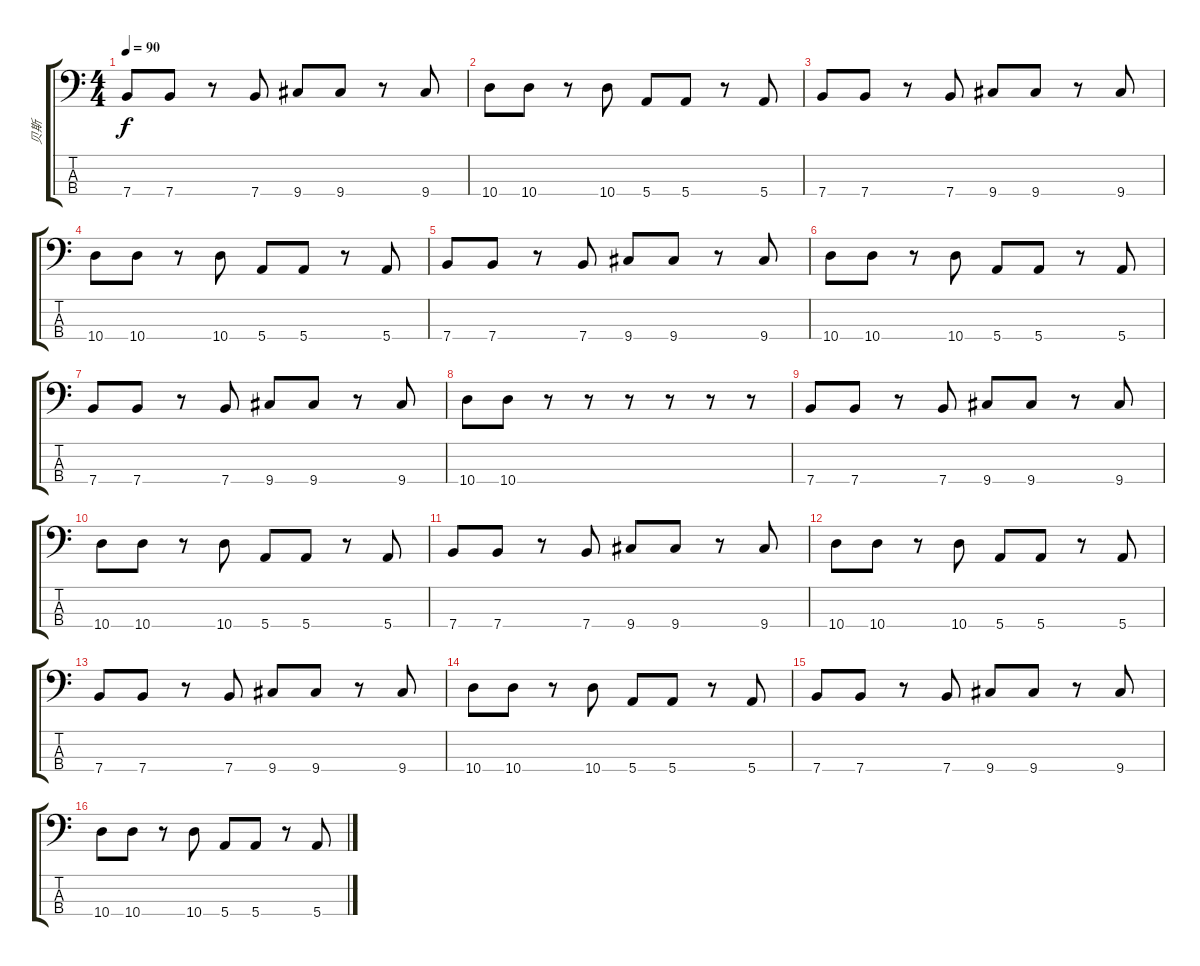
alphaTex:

\track ("贝斯" "贝斯") {instrument electricbassfinger}
\staff {score tabs}
\tuning (G2 D2 A1 E1) {hide}
\ts (4 4)
\tempo 90
\clef f4
\ks c
7.4.8{dy f} 7.4.8 r.8 7.4.8 9.4.8 9.4.8 r.8 9.4.8 |
10.4.8 10.4.8 r.8 10.4.8 5.4.8 5.4.8 r.8 5.4.8 |
7.4.8 7.4.8 r.8 7.4.8 9.4.8 9.4.8 r.8 9.4.8 |
10.4.8 10.4.8 r.8 10.4.8 5.4.8 5.4.8 r.8 5.4.8 |
7.4.8 7.4.8 r.8 7.4.8 9.4.8 9.4.8 r.8 9.4.8 |
10.4.8 10.4.8 r.8 10.4.8 5.4.8 5.4.8 r.8 5.4.8 |
7.4.8 7.4.8 r.8 7.4.8 9.4.8 9.4.8 r.8 9.4.8 |
10.4.8 10.4.8 r.8 r.8 r.8 r.8 r.8 r.8 |
7.4.8 7.4.8 r.8 7.4.8 9.4.8 9.4.8 r.8 9.4.8 |
10.4.8 10.4.8 r.8 10.4.8 5.4.8 5.4.8 r.8 5.4.8 |
7.4.8 7.4.8 r.8 7.4.8 9.4.8 9.4.8 r.8 9.4.8 |
10.4.8 10.4.8 r.8 10.4.8 5.4.8 5.4.8 r.8 5.4.8 |
7.4.8 7.4.8 r.8 7.4.8 9.4.8 9.4.8 r.8 9.4.8 |
10.4.8 10.4.8 r.8 10.4.8 5.4.8 5.4.8 r.8 5.4.8 |
7.4.8 7.4.8 r.8 7.4.8 9.4.8 9.4.8 r.8 9.4.8 |
10.4.8 10.4.8 r.8 10.4.8 5.4.8 5.4.8 r.8 5.4.8
